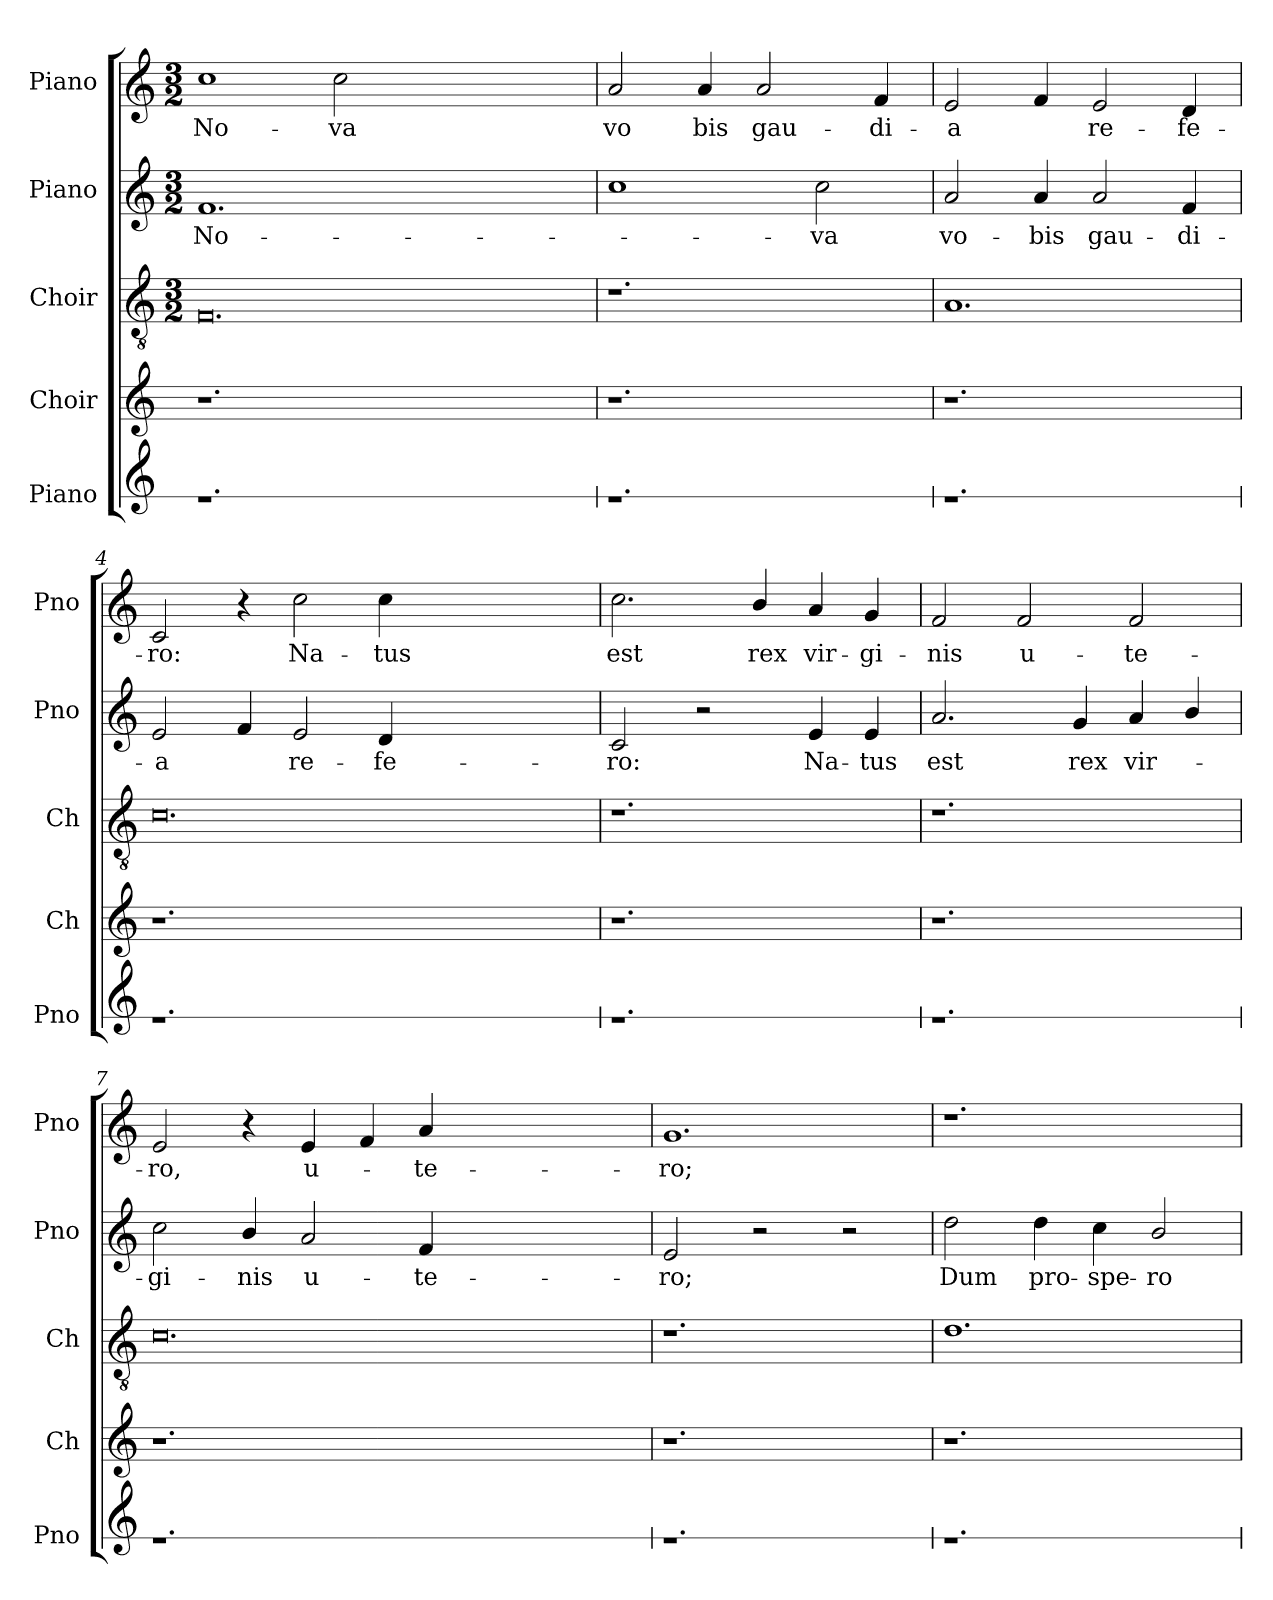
**kern	**kern	**kern	**kern	**text	**kern	**text
*part5	*part4	*part3	*part2	*part2	*part1	*part1
*staff5	*staff4	*staff3	*staff2	*staff2	*staff1	*staff1
*I"Piano	*I"Choir	*I"Choir	*I"Piano	*	*I"Piano	*
*I'Pno	*I'Ch	*I'Ch	*I'Pno	*	*I'Pno	*
*stria1	*stria4	*	*	*	*	*
*clefG2	*clefG2	*clefGv2	*clefG2	*	*clefG2	*
*	*	*M3/2	*M3/2	*	*M3/2	*
=1	=1	=1	=1	=1	=1	=1
!	!	!	!	!LO:LY:b	!	!LO:LY:b
1.r	1.r	0.F	1.f	No-	1cc	No-
!	!	!	!	!	!	!LO:LY:b
.	.	.	.	.	2cc\	-va
1.ryy	1.ryy	.	1.ryy	.	1.ryy	.
=2	=2	=2	=2	=2	=2	=2
!	!	!	!	!	!	!LO:LY:b
1.r	1.r	1.r	1cc	.	2a/	vo
!	!	!	!	!	!	!LO:LY:b
.	.	.	.	.	4a/	bis
!	!	!	!	!	!	!LO:LY:b
.	.	.	.	.	2a/	gau-
!	!	!	!	!LO:LY:b	!	!
.	.	.	2cc\	-va	.	.
!	!	!	!	!	!	!LO:LY:b
.	.	.	.	.	4f/	-di-
=3	=3	=3	=3	=3	=3	=3
!	!	!	!	!LO:LY:b	!	!LO:LY:b
1.r	1.r	1.A	2a/	vo-	2e/	-a
!	!	!	!	!LO:LY:b	!	!
.	.	.	4a/	-bis	4f/	.
!	!	!	!	!LO:LY:b	!	!LO:LY:b
.	.	.	2a/	gau-	2e/	re-
!	!	!	!	!LO:LY:b	!	!LO:LY:b
.	.	.	4f/	-di-	4d/	-fe-
=4	=4	=4	=4	=4	=4	=4
!	!	!	!	!LO:LY:b	!	!LO:LY:b
1.r	1.r	0.c	2e/	-a	2c/	-ro:
.	.	.	4f/	.	4r	.
!	!	!	!	!LO:LY:b	!	!LO:LY:b
.	.	.	2e/	re-	2cc\	Na-
!	!	!	!	!LO:LY:b	!	!LO:LY:b
.	.	.	4d/	-fe-	4cc\	-tus
1.ryy	1.ryy	.	1.ryy	.	1.ryy	.
=5	=5	=5	=5	=5	=5	=5
!	!	!	!	!LO:LY:b	!	!LO:LY:b
1.r	1.r	1.r	2c/	-ro:	2.cc\	est
.	.	.	2r	.	.	.
!	!	!	!	!	!	!LO:LY:b
.	.	.	.	.	4b/	rex
!	!	!	!	!LO:LY:b	!	!LO:LY:b
.	.	.	4e/	Na-	4a/	vir-
!	!	!	!	!LO:LY:b	!	!LO:LY:b
.	.	.	4e/	-tus	4g/	-gi-
=6	=6	=6	=6	=6	=6	=6
!	!	!	!	!LO:LY:b	!	!LO:LY:b
1.r	1.r	1.r	2.a/	est	2f/	-nis
!	!	!	!	!	!	!LO:LY:b
.	.	.	.	.	2f/	u-
!	!	!	!	!LO:LY:b	!	!
.	.	.	4g/	rex	.	.
!	!	!	!	!LO:LY:b	!	!LO:LY:b
.	.	.	4a/	vir-	2f/	-te-
.	.	.	4b/	.	.	.
!!LO:LB:g=z
=7	=7	=7	=7	=7	=7	=7
!	!	!	!	!LO:LY:b	!	!LO:LY:b
1.r	1.r	0.c	2cc\	-gi-	2e/	-ro,
!	!	!	!	!LO:LY:b	!	!
.	.	.	4b/	-nis	4r	.
!	!	!	!	!LO:LY:b	!	!LO:LY:b
.	.	.	2a/	u-	4e/	u-
.	.	.	.	.	4f/	.
!	!	!	!	!LO:LY:b	!	!LO:LY:b
.	.	.	4f/	-te-	4a/	-te-
1.ryy	1.ryy	.	1.ryy	.	1.ryy	.
=8	=8	=8	=8	=8	=8	=8
!	!	!	!	!LO:LY:b	!	!LO:LY:b
1.r	1.r	1.r	2e/	-ro;	1.g	-ro;
.	.	.	2r	.	.	.
.	.	.	2r	.	.	.
=9	=9	=9	=9	=9	=9	=9
!	!	!	!	!LO:LY:b	!	!
1.r	1.r	1.d	2dd\	Dum	1.r	.
!	!	!	!	!LO:LY:b	!	!
.	.	.	4dd\	pro-	.	.
!	!	!	!	!LO:LY:b	!	!
.	.	.	4cc\	-spe-	.	.
!	!	!	!	!LO:LY:b	!	!
.	.	.	2b/	-ro	.	.
=	=	=	=	=	=	=
*-	*-	*-	*-	*-	*-	*-
